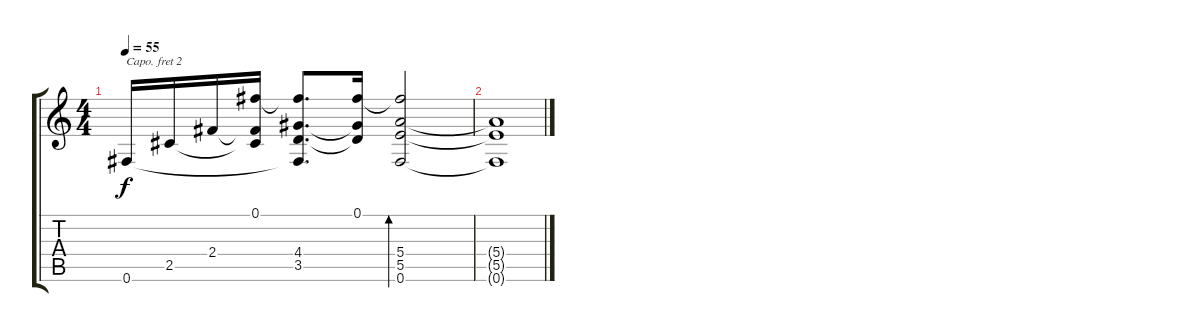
\track "" {instrument acousticguitarsteel}
\staff {score tabs}
\capo 2
\tuning (E4 B3 G3 D3 A2 E2) {hide}
\ts (4 4)
\tempo 55
\clef g2
\ks c
0.6.16{dy f volume 7} 2.5.16 2.4.16 (0.1 2.4{t} 2.5{t}).16 (0.1{t} 4.4 3.5 0.6{t}).8{d} (0.1 4.4{t} 3.5{t}).16 (0.1{t} 5.4 5.5 0.6).2{bd 240} |
(5.4{t} 5.5{t} 0.6{t}).1
